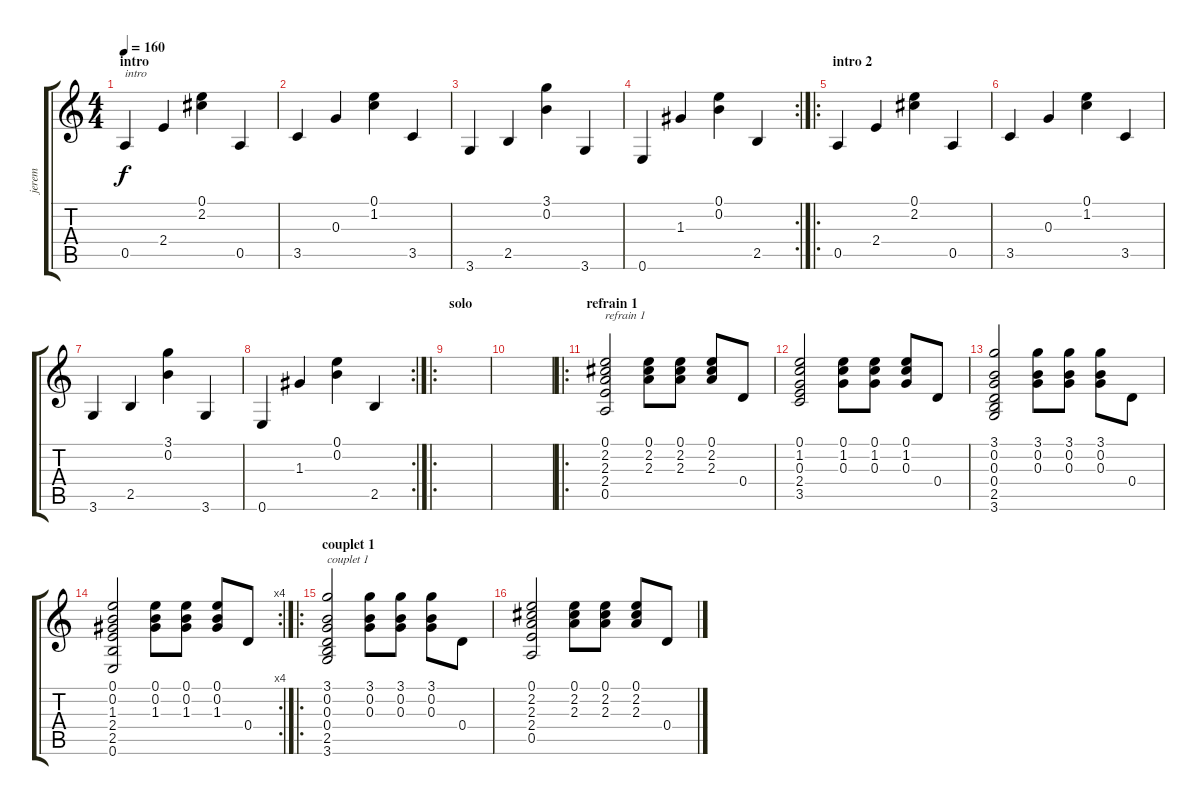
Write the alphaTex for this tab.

\track ("jerem" "jerem") {instrument electricguitarclean}
\staff {score tabs}
\tuning (E4 B3 G3 D3 A2 E2) {hide}
\ts (4 4)
\section ("" "intro")
\tempo 160
\clef g2
\ks c
0.5.4{txt "intro" dy f instrument electricguitarclean} 2.4.4 (0.1 2.2).4 0.5.4 |
3.5.4 0.3.4 (0.1 1.2).4 3.5.4 |
3.6.4 2.5.4 (3.1 0.2).4 3.6.4 |
\rc 2
0.6.4 1.3.4 (0.1 0.2).4 2.5.4 |
\ro
\section ("" "intro 2")
0.5.4 2.4.4 (0.1 2.2).4 0.5.4 |
3.5.4 0.3.4 (0.1 1.2).4 3.5.4 |
3.6.4 2.5.4 (3.1 0.2).4 3.6.4 |
\rc 2
0.6.4 1.3.4 (0.1 0.2).4 2.5.4 |
\ro
\section ("" "solo")
|
|
\ro
\section ("" "refrain 1")
(0.1 2.2 2.3 2.4 0.5).2{txt "refrain 1"} (0.1 2.2 2.3).8 (0.1 2.2 2.3).8 (0.1 2.2 2.3).8 0.4.8 |
(0.1 1.2 0.3 2.4 3.5).2 (0.1 1.2 0.3).8 (0.1 1.2 0.3).8 (0.1 1.2 0.3).8 0.4.8 |
(3.1 0.2 0.3 0.4 2.5 3.6).2 (3.1 0.2 0.3).8 (3.1 0.2 0.3).8 (3.1 0.2 0.3).8 0.4.8 |
\rc 4
(0.1 0.2 1.3 2.4 2.5 0.6).2 (0.1 0.2 1.3).8 (0.1 0.2 1.3).8 (0.1 0.2 1.3).8 0.4.8 |
\ro
\section ("" "couplet 1")
(3.1 0.2 0.3 0.4 2.5 3.6).2{txt "couplet 1"} (3.1 0.2 0.3).8 (3.1 0.2 0.3).8 (3.1 0.2 0.3).8 0.4.8 |
(0.1 2.2 2.3 2.4 0.5).2 (0.1 2.2 2.3).8 (0.1 2.2 2.3).8 (0.1 2.2 2.3).8 0.4.8
